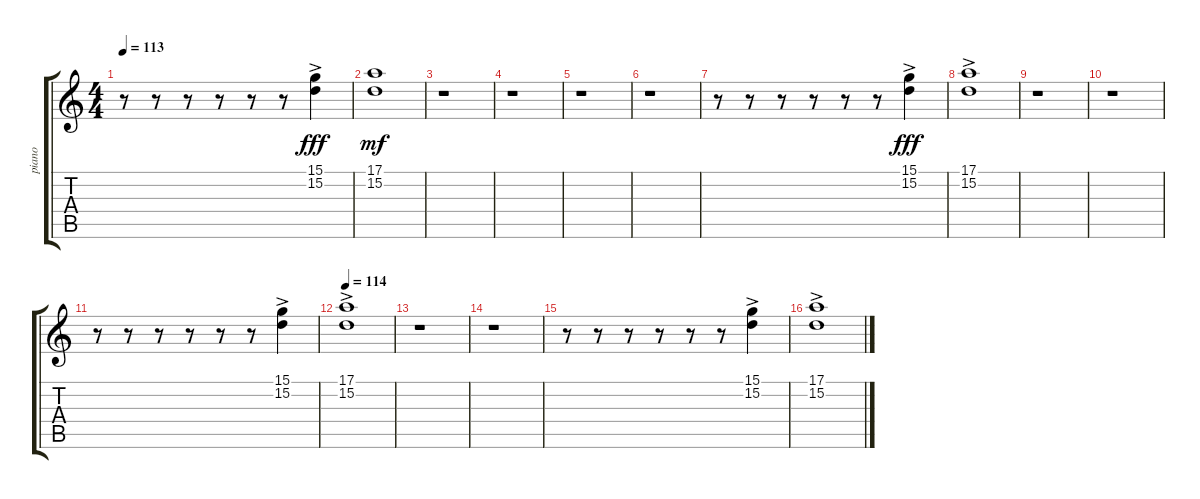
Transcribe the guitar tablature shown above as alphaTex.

\track ("piano" "piano") {instrument electricgrandpiano}
\staff {score tabs}
\tuning (E4 B3 G3 D3 A2 E2) {hide}
\ts (4 4)
\tempo 113
\clef g2
\ks c
r.8{dy mf} r.8 r.8 r.8 r.8 r.8 (15.1 15.2{ac}).4{dy fff} |
(17.1 15.2).1{dy mf} |
r.1 |
r.1 |
r.1 |
r.1 |
r.8 r.8 r.8 r.8 r.8 r.8 (15.1 15.2{ac}).4{dy fff} |
(17.1 15.2{ac}).1 |
r.1 |
r.1 |
r.8 r.8 r.8 r.8 r.8 r.8 (15.1 15.2{ac}).4 |
\tempo 114
(17.1 15.2{ac}).1 |
r.1 |
r.1 |
r.8 r.8 r.8 r.8 r.8 r.8 (15.1 15.2{ac}).4 |
(17.1 15.2{ac}).1
